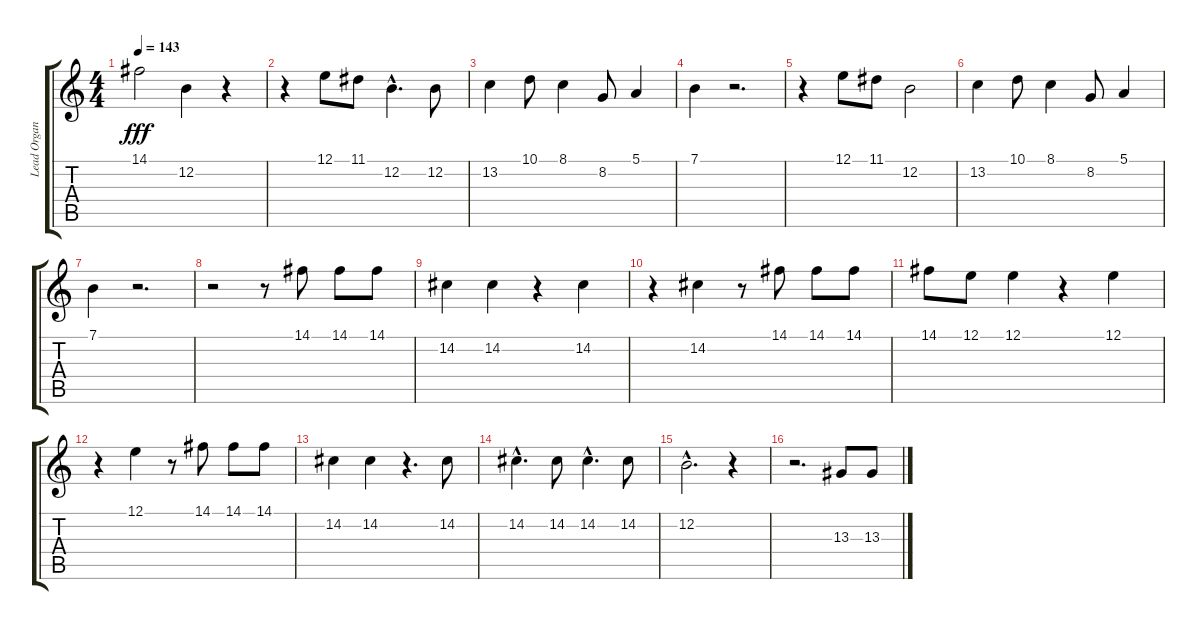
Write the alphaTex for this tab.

\track ("Lead Organ 3" "Lead Organ") {instrument rockorgan}
\staff {score tabs}
\tuning (E4 B3 G3 D3 A2 E2) {hide}
\ts (4 4)
\tempo 143
\clef g2
\ks c
14.1.2{dy fff} 12.2.4 r.4 |
r.4 12.1.8 11.1.8 12.2{hac}.4{d} 12.2.8 |
13.2.4 10.1.8 8.1.4 8.2.8 5.1.4 |
7.1.4 r.2{d} |
r.4 12.1.8 11.1.8 12.2.2 |
13.2.4 10.1.8 8.1.4 8.2.8 5.1.4 |
7.1.4 r.2{d} |
r.2 r.8 14.1.8 14.1.8 14.1.8 |
14.2.4 14.2.4 r.4 14.2.4 |
r.4 14.2.4 r.8 14.1.8 14.1.8 14.1.8 |
14.1.8 12.1.8 12.1.4 r.4 12.1.4 |
r.4 12.1.4 r.8 14.1.8 14.1.8 14.1.8 |
14.2.4 14.2.4 r.4{d} 14.2.8 |
14.2{hac}.4{d} 14.2.8 14.2{hac}.4{d} 14.2.8 |
12.2{hac}.2{d} r.4 |
r.2{d} 13.3.8 13.3.8
